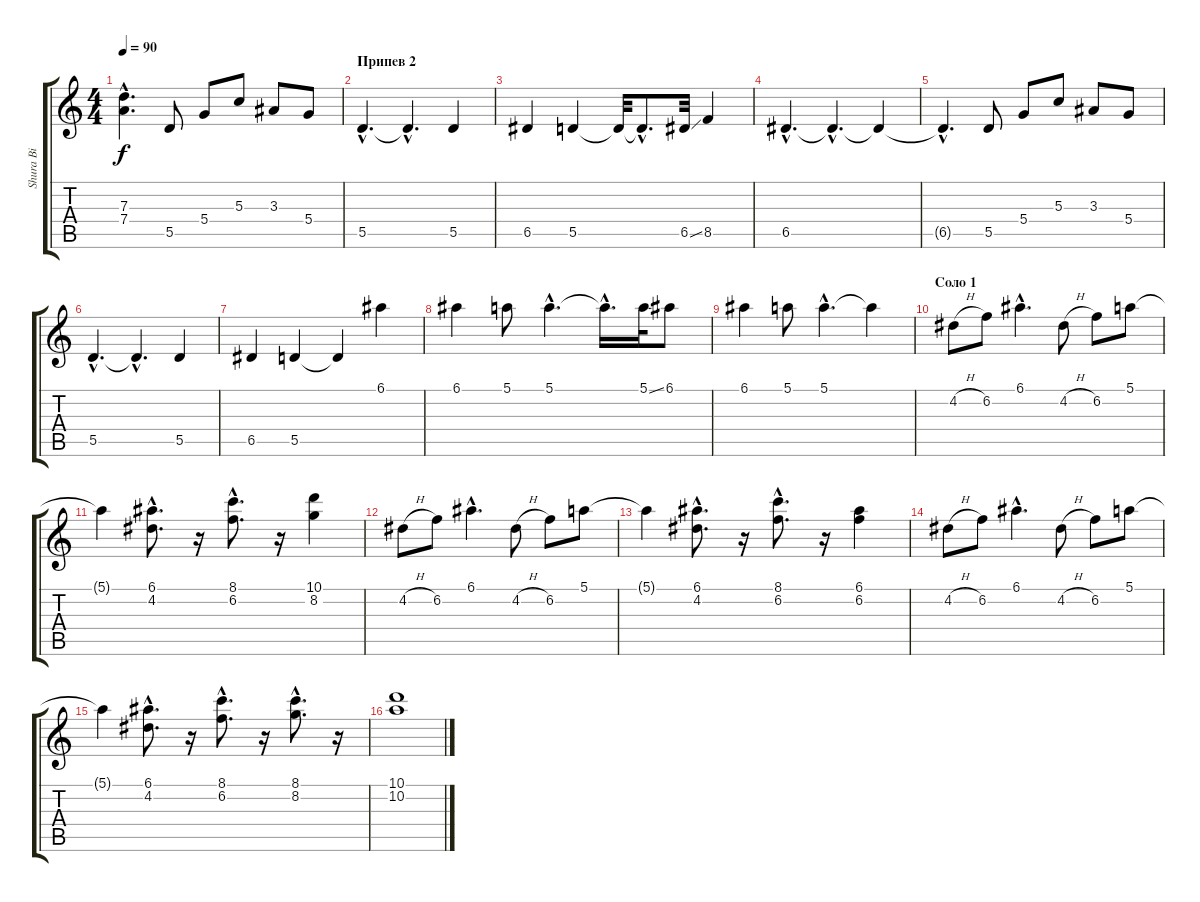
\track ("Shura Bi" "Shura Bi") {instrument overdrivenguitar}
\staff {score tabs}
\tuning (E4 B3 G3 D3 A2 E2) {hide}
\ts (4 4)
\tempo 90
\clef g2
\ks c
(7.3{hac} 7.4{hac}).4{d dy f} 5.5.8{volume 16} 5.4.8 5.3.8 3.3.8 5.4.8 |
\section ("" "Припев 2")
5.5{hac}.4{d} 5.5{hac t}.4{d} 5.5.4 |
6.5.4 5.5.4 5.5{t}.32 5.5{hac t}.8{d} 6.5{ss}.32 8.5.4 |
6.5{hac}.4{d} 6.5{hac t}.4{d} 6.5{t}.4 |
6.5{hac t}.4{d} 5.5.8 5.4.8 5.3.8 3.3.8 5.4.8 |
5.5{hac}.4{d} 5.5{hac t}.4{d} 5.5.4 |
6.5.4 5.5.4 5.5{t}.4 6.1.4 |
6.1.4 5.1.8 5.1{hac}.4{d} 5.1{hac t}.16{d} 5.1{ss}.32 6.1.8 |
6.1.4 5.1.8 5.1{hac}.4{d} 5.1{t}.4 |
\section ("" "Соло 1")
4.2{h}.8 6.2.8 6.1{hac}.4{d} 4.2{h}.8 6.2.8 5.1.8 |
5.1{t}.4 (6.1{hac} 4.2{hac}).8{d} r.16 (8.1{hac} 6.2{hac}).8{d} r.16 (10.1 8.2).4 |
4.2{h}.8 6.2.8 6.1{hac}.4{d} 4.2{h}.8 6.2.8 5.1.8 |
5.1{t}.4 (6.1{hac} 4.2{hac}).8{d} r.16 (8.1{hac} 6.2{hac}).8{d} r.16 (6.1 6.2).4 |
4.2{h}.8 6.2.8 6.1{hac}.4{d} 4.2{h}.8 6.2.8 5.1.8 |
5.1{t}.4 (6.1{hac} 4.2{hac}).8{d} r.16 (8.1{hac} 6.2{hac}).8{d} r.16 (8.1 8.2{hac}).8{d} r.16 |
(10.1 10.2).1
